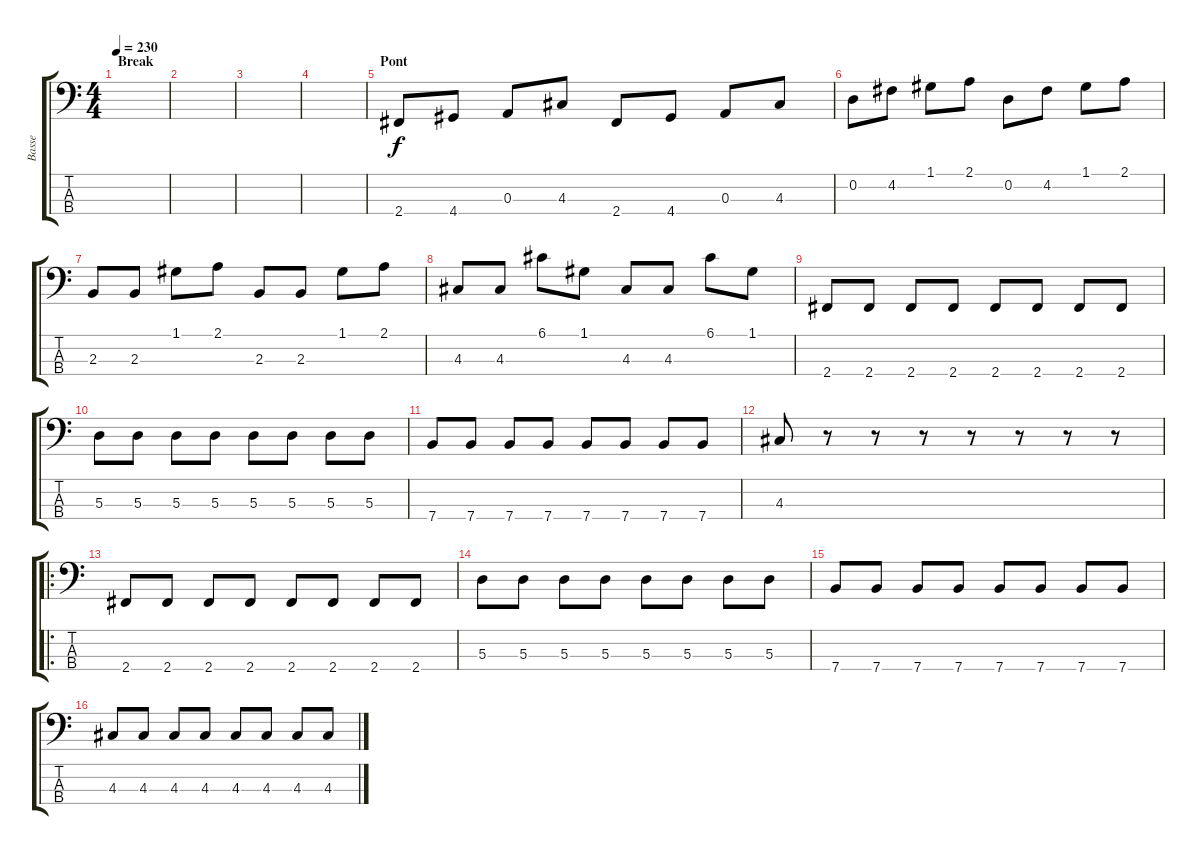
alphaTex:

\track ("Basse" "Basse") {instrument electricbassfinger}
\staff {score tabs}
\tuning (G2 D2 A1 E1) {hide}
\ts (4 4)
\section ("" "Break")
\tempo 230
\clef f4
\ks c
|
|
|
|
\section ("" "Pont")
2.4.8 4.4.8 0.3.8 4.3.8 2.4.8 4.4.8 0.3.8 4.3.8 |
0.2.8 4.2.8 1.1.8 2.1.8 0.2.8 4.2.8 1.1.8 2.1.8 |
2.3.8 2.3.8 1.1.8 2.1.8 2.3.8 2.3.8 1.1.8 2.1.8 |
4.3.8 4.3.8 6.1.8 1.1.8 4.3.8 4.3.8 6.1.8 1.1.8 |
2.4.8 2.4.8 2.4.8 2.4.8 2.4.8 2.4.8 2.4.8 2.4.8 |
5.3.8 5.3.8 5.3.8 5.3.8 5.3.8 5.3.8 5.3.8 5.3.8 |
7.4.8 7.4.8 7.4.8 7.4.8 7.4.8 7.4.8 7.4.8 7.4.8 |
4.3.8 r.8 r.8 r.8 r.8 r.8 r.8 r.8 |
\ro
2.4.8 2.4.8 2.4.8 2.4.8 2.4.8 2.4.8 2.4.8 2.4.8 |
5.3.8 5.3.8 5.3.8 5.3.8 5.3.8 5.3.8 5.3.8 5.3.8 |
7.4.8 7.4.8 7.4.8 7.4.8 7.4.8 7.4.8 7.4.8 7.4.8 |
4.3.8 4.3.8 4.3.8 4.3.8 4.3.8 4.3.8 4.3.8 4.3.8
